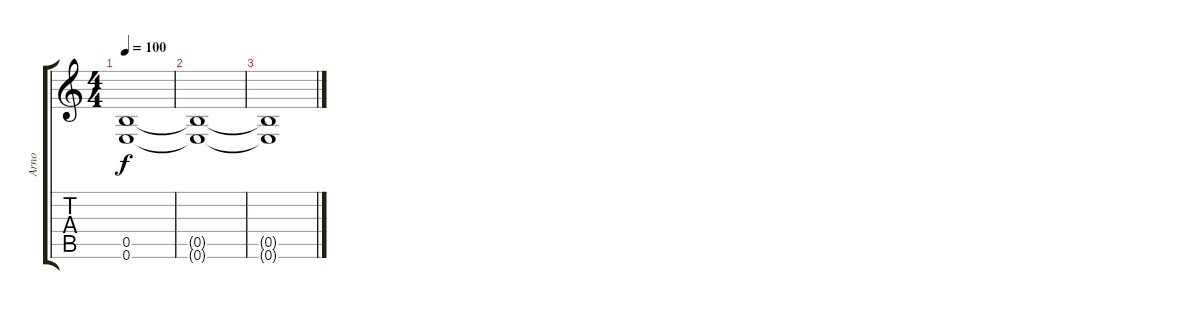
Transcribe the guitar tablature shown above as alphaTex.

\track ("Arno" "Arno") {instrument distortionguitar}
\staff {score tabs}
\tuning (Gb4 Db4 A3 E3 B2 E2) {hide}
\ts (4 4)
\tempo 100
\clef g2
\ks c
(0.5{t} 0.6{t}).1{dy f} |
(0.5{t} 0.6{t}).1 |
(0.5{t} 0.6{t}).1
